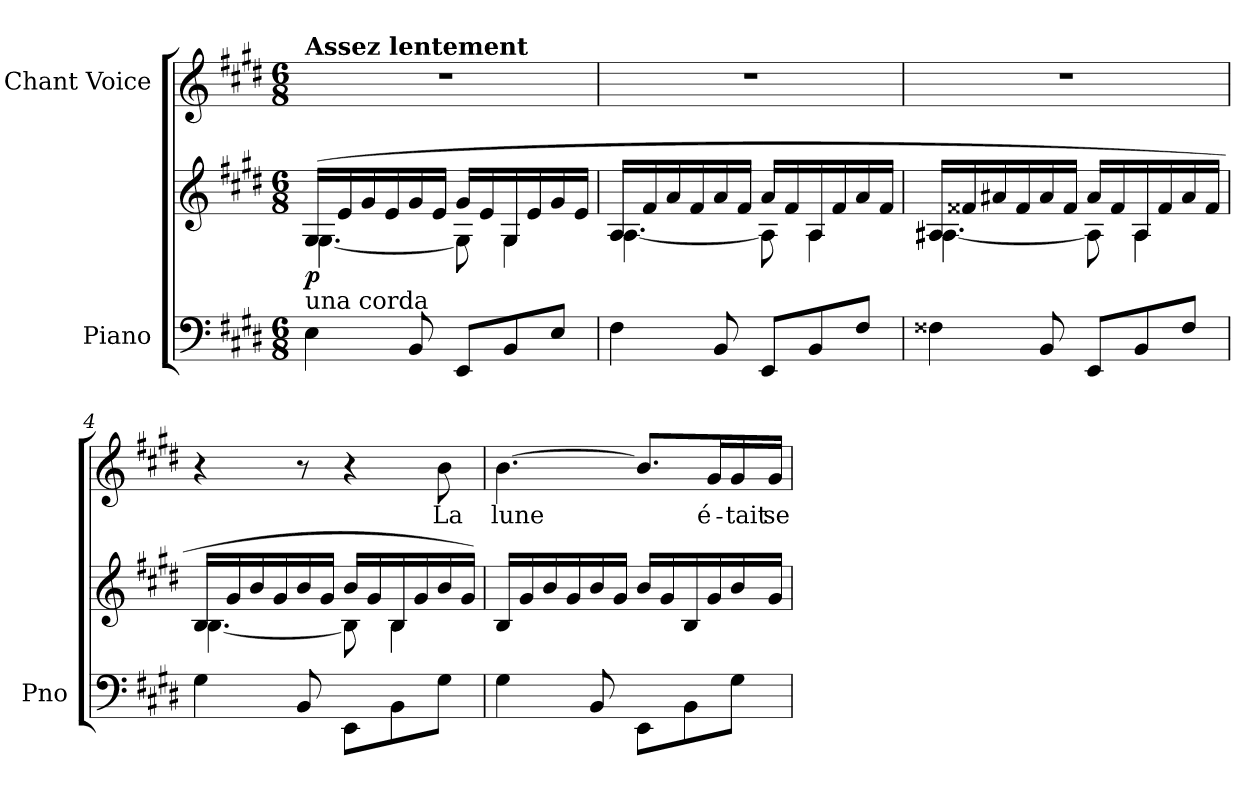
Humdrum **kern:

**kern	**kern	**dynam	**kern	**text
*part2	*part2	*part2	*part1	*part1
*staff3	*staff2	*staff2/3	*staff1	*staff1
*I"Piano	*	*	*I"Chant Voice	*
*I'Pno	*	*	*	*
*clefF4	*clefG2	*	*clefG2	*
*k[f#c#g#d#]	*k[f#c#g#d#]	*	*k[f#c#g#d#]	*
*M6/8	*M6/8	*	*M6/8	*
=1	=1	=1	=1	=1
*	*^	*	*	*
!	!	!	!	!LO:TX:a:B:t=Assez lentement	!
!LO:TX:a:t=una corda	!	!	!	!	!
!	!	!	!LO:DY:b	!	!
4E\	(16G#/LL	[4.G#\	p	2.r	.
.	16e/	.	.	.	.
.	16g#/	.	.	.	.
.	16e/	.	.	.	.
8BB/	16g#/	.	.	.	.
.	16e/JJ	.	.	.	.
8EE/L	16g#/LL	8G#\]	.	.	.
.	16e/	.	.	.	.
8BB/	16G#/	4G#\	.	.	.
.	16e/	.	.	.	.
8E/J	16g#/	.	.	.	.
.	16e/JJ	.	.	.	.
=2	=2	=2	=2	=2	=2
!	!LO:N:head=solid	!	!	!	!
4F#\	16A/LL	[4.A\	.	2.r	.
.	16f#/	.	.	.	.
.	16a/	.	.	.	.
.	16f#/	.	.	.	.
8BB/	16a/	.	.	.	.
.	16f#/JJ	.	.	.	.
8EE/L	16a/LL	8A\]	.	.	.
.	16f#/	.	.	.	.
8BB/	16A/	4A\	.	.	.
.	16f#/	.	.	.	.
8F#/J	16a/	.	.	.	.
.	16f#/JJ	.	.	.	.
!!LO:LB:g=z
=3	=3	=3	=3	=3	=3
!	!LO:N:head=solid	!	!	!	!
4F##X\	16A#X/LL	[4.A#\	.	2.r	.
.	16f##X/	.	.	.	.
.	16a#X/	.	.	.	.
.	16f##/	.	.	.	.
8BB/	16a#/	.	.	.	.
.	16f##/JJ	.	.	.	.
8EE/L	16a#/LL	8A#\]	.	.	.
.	16f##/	.	.	.	.
8BB/	16A#/	4A#\	.	.	.
.	16f##/	.	.	.	.
8F##/J	16a#/	.	.	.	.
.	16f##/JJ	.	.	.	.
!!LO:LB:g=z
=4	=4	=4	=4	=4	=4
!	!LO:N:head=solid	!	!	!	!
4G#\	16B/LL	[4.B\	.	4r	.
.	16g#/	.	.	.	.
.	16b/	.	.	.	.
.	16g#/	.	.	.	.
8BB/	16b/	.	.	8r	.
.	16g#/JJ	.	.	.	.
8EE\L	16b/LL	8B\]	.	4r	.
.	16g#/	.	.	.	.
8BB\	16B/	4B\	.	.	.
.	16g#/	.	.	.	.
!	!	!	!	!	!LO:LY:b
8G#\J	16b/	.	.	8b\	La
.	16g#/JJ)	.	.	.	.
*	*v	*v	*	*	*
=5	=5	=5	=5	=5
!	!	!	!	!LO:LY:b
4G#\	16B/LL	.	[4.b\	lune
.	16g#/	.	.	.
.	16b/	.	.	.
.	16g#/	.	.	.
8BB/	16b/	.	.	.
.	16g#/JJ	.	.	.
8EE\L	16b/LL	.	8.b/L]	.
.	16g#/	.	.	.
8BB\	16B/	.	.	.
!	!	!	!	!LO:LY:b
.	16g#/	.	16g#/L	é-
!	!	!	!	!LO:LY:b
8G#\J	16b/	.	16g#/	-tait
!	!	!	!	!LO:LY:b
.	16g#/JJ	.	16g#/JJ	se-
=	=	=	=	=
*-	*-	*-	*-	*-
